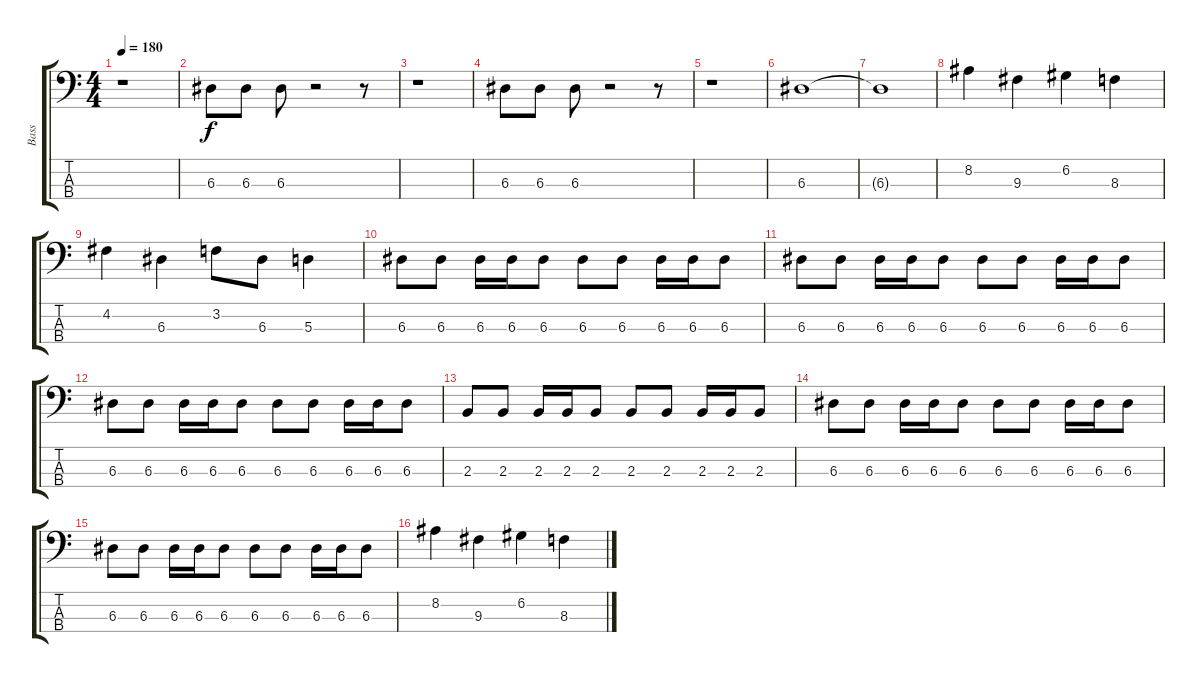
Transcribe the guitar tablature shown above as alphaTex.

\track ("Bass" "Bass") {instrument acousticguitarnylon}
\staff {score tabs}
\tuning (G2 D2 A1 D1) {hide}
\ts (4 4)
\tempo 180
\clef f4
\ks c
r.1{dy f instrument acousticguitarnylon} |
6.3.8 6.3.8 6.3.8 r.2 r.8 |
r.1 |
6.3.8 6.3.8 6.3.8 r.2 r.8 |
r.1 |
6.3.1 |
6.3{t}.1 |
8.2.4 9.3.4 6.2.4 8.3.4 |
4.2.4 6.3.4 3.2.8 6.3.8 5.3.4 |
6.3.8 6.3.8 6.3.16 6.3.16 6.3.8 6.3.8 6.3.8 6.3.16 6.3.16 6.3.8 |
6.3.8 6.3.8 6.3.16 6.3.16 6.3.8 6.3.8 6.3.8 6.3.16 6.3.16 6.3.8 |
6.3.8 6.3.8 6.3.16 6.3.16 6.3.8 6.3.8 6.3.8 6.3.16 6.3.16 6.3.8 |
2.3.8 2.3.8 2.3.16 2.3.16 2.3.8 2.3.8 2.3.8 2.3.16 2.3.16 2.3.8 |
6.3.8 6.3.8 6.3.16 6.3.16 6.3.8 6.3.8 6.3.8 6.3.16 6.3.16 6.3.8 |
6.3.8 6.3.8 6.3.16 6.3.16 6.3.8 6.3.8 6.3.8 6.3.16 6.3.16 6.3.8 |
8.2.4 9.3.4 6.2.4 8.3.4
